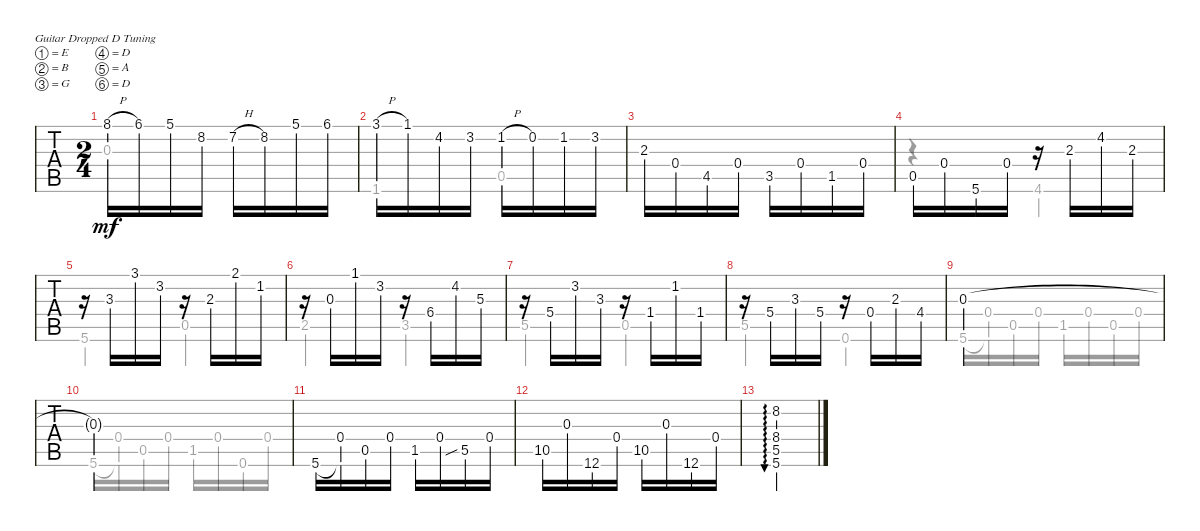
\bracketExtendMode groupsimilarinstruments
\singleTrackTrackNamePolicy hidden
\multiTrackTrackNamePolicy hidden
\firstSystemTrackNameOrientation horizontal
\otherSystemsTrackNameOrientation horizontal
\track ("Untitled" "Untitled") {instrument acousticguitarnylon}
\staff {tabs}
\tuning (E4 B3 G3 D3 A2 D2)
\voice
\ts (2 4)
\tempo (85 hide)
\clef g2
\ks bb
8.1{h}.16{dy mf} 6.1.16 5.1.16 8.2.16 7.2{h}.16 8.2.16 5.1.16 6.1.16 |
3.1{h}.16 1.1.16 4.2.16 3.2.16 1.2{h}.16 0.2.16 1.2.16 3.2.16 |
2.3.16 0.4.16 4.5.16 0.4.16 3.5.16 0.4.16 1.5.16 0.4.16 |
0.5.16 0.4.16 5.6.16 0.4.16 r.16 2.3.16 4.2.16 2.3.16 |
r.16 3.3.16 3.1.16 3.2.16 r.16 2.3.16 2.1.16 1.2.16 |
r.16 0.3.16 1.1.16 3.2.16 r.16 6.4.16 4.2.16 5.3.16 |
r.16 5.4.16 3.2.16 3.3.16 r.16 1.4.16 1.2.16 1.4.16 |
r.16 5.4.16 3.3.16 5.4.16 r.16 0.4.16 2.3.16 4.4.16 |
0.3.2 |
0.3{t}.2 |
5.6.16 (0.4 5.6{t}).16 0.5.16 0.4.16 1.5.16 0.4.16 5.5{sib}.16 0.4.16 |
10.5.16 0.3.16 12.6.16 0.4.16 10.5.16 0.3.16 12.6.16 0.4.16 |
(8.2 8.4 5.5 5.6).2{au 0}
\voice
\clef g2
\ottava regular
\simile none
\ks bb
0.3.2{dy mf} |
1.6.4 0.5.4 |
|
r.4 4.6.4 |
5.6.4 0.5.4 |
2.5.4 3.5.4 |
5.5.4 0.5.4 |
5.5.4 0.6.4 |
5.6.16 (0.4 5.6{t}).16 0.5.16 0.4.16 1.5.16 0.4.16 0.5.16 0.4.16 |
5.6.16 (0.4 5.6{t}).16 0.5.16 0.4.16 1.5.16 0.4.16 0.6.16 0.4.16 |
|
|
